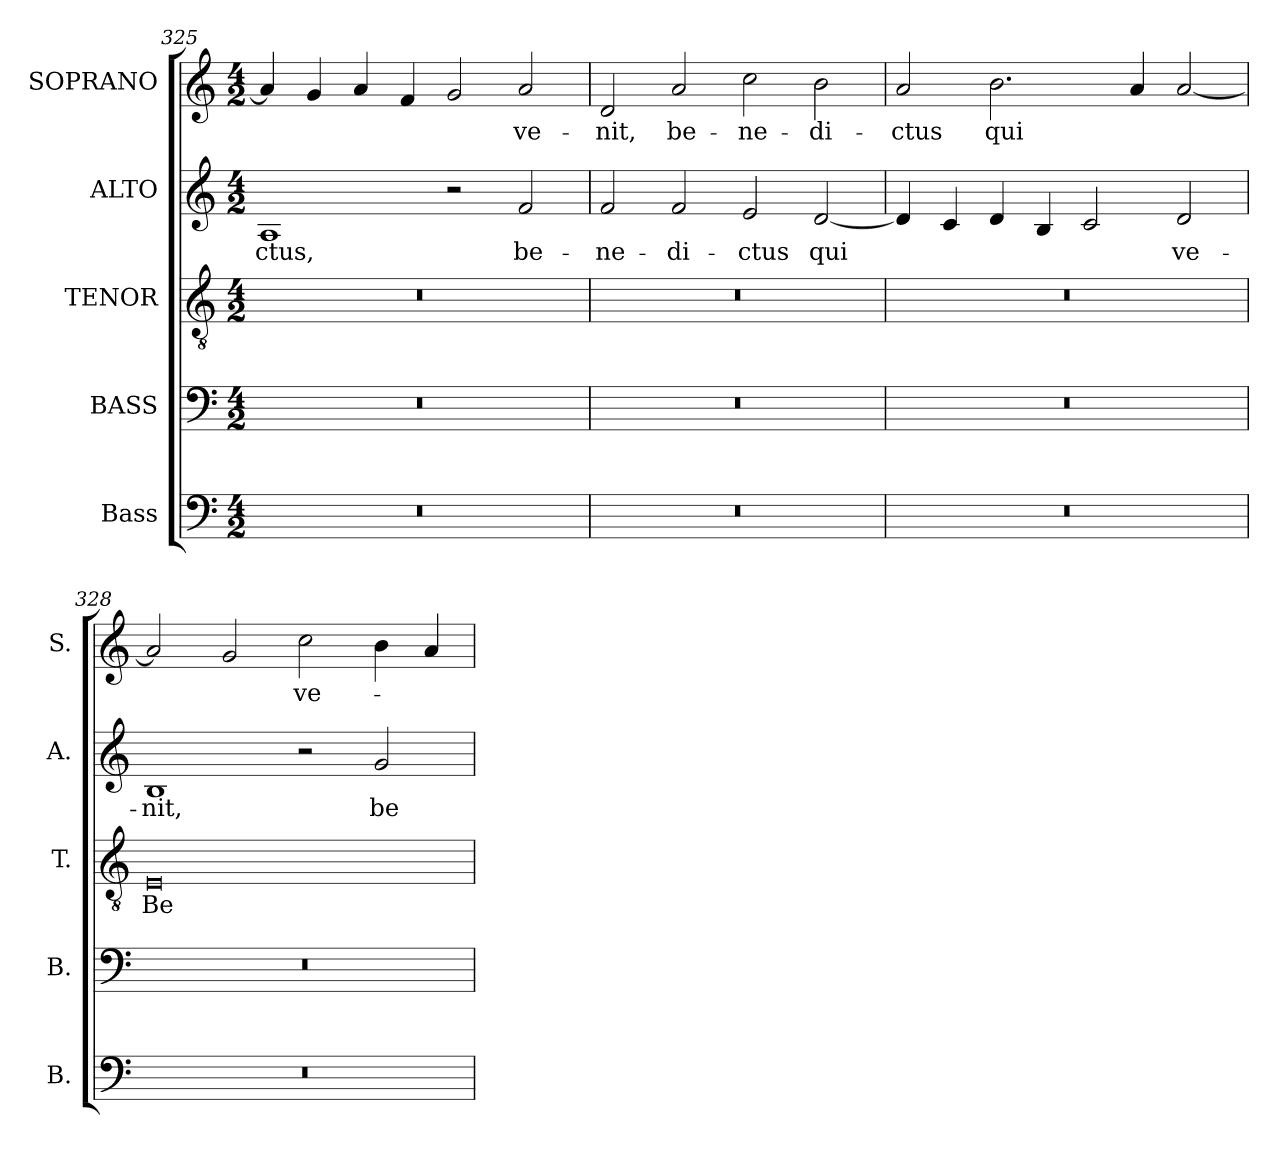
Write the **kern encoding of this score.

**kern	**kern	**kern	**text	**kern	**text	**kern	**text
*part5	*part4	*part3	*part3	*part2	*part2	*part1	*part1
*staff5	*staff4	*staff3	*staff3	*staff2	*staff2	*staff1	*staff1
*I"Bass	*I"BASS	*I"TENOR	*	*I"ALTO	*	*I"SOPRANO	*
*I'B.	*I'B.	*I'T.	*	*I'A.	*	*I'S.	*
*clefF4	*clefF4	*clefGv2	*	*clefG2	*	*clefG2	*
*	*	*ITrd7c12	*	*	*	*	*
*k[]	*k[]	*k[]	*	*k[]	*	*k[]	*
*C:	*C:	*C:	*	*C:	*	*C:	*
*M4/2	*M4/2	*M4/2	*	*M4/2	*	*M4/2	*
=325	=325	=325	=325	=325	=325	=325	=325
!LO:N:vis=1	!LO:N:vis=1	!LO:N:vis=1	!	!	!	!	!
!	!	!	!	!	!LO:LY:b:color=#000000	!	!
0r	0r	0r	.	1Ai	-ctus,	4ai/]	.
.	.	.	.	.	.	4gi/	.
.	.	.	.	.	.	4ai/	.
.	.	.	.	.	.	4fi/	.
.	.	.	.	2r	.	2gi/	.
!	!	!	!	!	!LO:LY:b:color=#000000	!	!
!	!	!	!	!	!	!	!LO:LY:b:color=#000000
.	.	.	.	2fi/	be-	2ai/	ve-
=326	=326	=326	=326	=326	=326	=326	=326
!LO:N:vis=1	!LO:N:vis=1	!LO:N:vis=1	!	!	!	!	!
!	!	!	!	!	!LO:LY:b:color=#000000	!	!
!	!	!	!	!	!	!	!LO:LY:b:color=#000000
0r	0r	0r	.	2fi/	-ne-	2di/	-nit,
!	!	!	!	!	!LO:LY:b:color=#000000	!	!
!	!	!	!	!	!	!	!LO:LY:b:color=#000000
.	.	.	.	2fi/	-di-	2ai/	be-
!	!	!	!	!	!LO:LY:b:color=#000000	!	!
!	!	!	!	!	!	!	!LO:LY:b:color=#000000
.	.	.	.	2ei/	-ctus	2cci\	-ne-
!	!	!	!	!	!LO:LY:b:color=#000000	!	!
!	!	!	!	!	!	!	!LO:LY:b:color=#000000
.	.	.	.	[2di/	qui	2bi\	-di-
=327	=327	=327	=327	=327	=327	=327	=327
!LO:N:vis=1	!LO:N:vis=1	!LO:N:vis=1	!	!	!	!	!
!	!	!	!	!	!	!	!LO:LY:b:color=#000000
0r	0r	0r	.	4di/]	.	2ai/	-ctus
.	.	.	.	4ci/	.	.	.
!	!	!	!	!	!	!	!LO:LY:b:color=#000000
.	.	.	.	4di/	.	2.bi\	qui
.	.	.	.	4Bi/	.	.	.
.	.	.	.	2ci/	.	.	.
.	.	.	.	.	.	4ai/	.
!	!	!	!	!	!LO:LY:b:color=#000000	!	!
.	.	.	.	2di/	ve-	[2ai/	.
!!LO:LB:g=z
=328	=328	=328	=328	=328	=328	=328	=328
!LO:N:vis=1	!LO:N:vis=1	!	!	!	!	!	!
!	!	!	!LO:LY:b:color=#000000	!	!	!	!
!	!	!	!	!	!LO:LY:b:color=#000000	!	!
0r	0r	0EEi	Be-	1Bi	-nit,	2ai/]	.
.	.	.	.	.	.	2gi/	.
!	!	!	!	!	!	!	!LO:LY:b:color=#000000
.	.	.	.	2r	.	2cci\	ve-
!	!	!	!	!	!LO:LY:b:color=#000000	!	!
.	.	.	.	2gi/	be-	4bi\	.
.	.	.	.	.	.	4ai/	.
=	=	=	=	=	=	=	=
*-	*-	*-	*-	*-	*-	*-	*-
